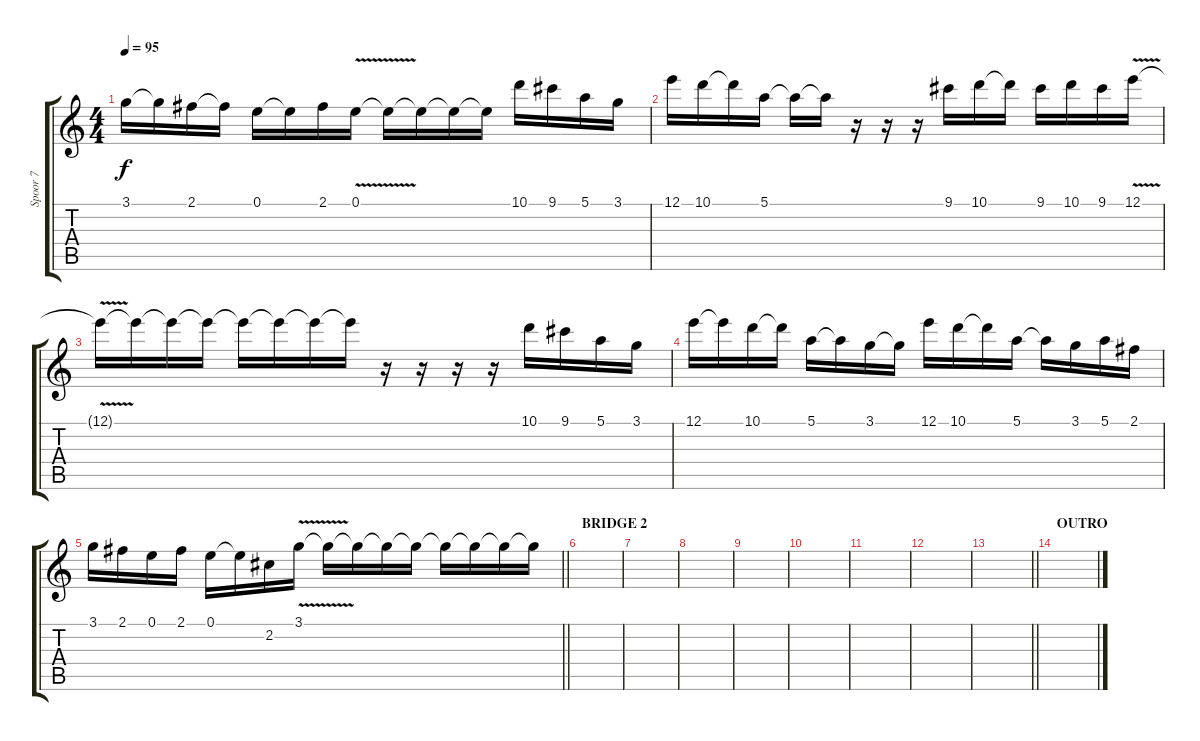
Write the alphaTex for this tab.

\track ("Spoor 7" "Spoor 7") {instrument acousticguitarsteel}
\staff {score tabs}
\tuning (E4 B3 G3 D3 A2 E2) {hide}
\ts (4 4)
\tempo 95
\clef g2
\ks c
3.1.16{dy f} 3.1{t}.16 2.1.16 2.1{t}.16 0.1.16 0.1{t}.16 2.1.16 0.1{v}.16 0.1{t}.16 0.1{t}.16 0.1{t}.16 0.1{t}.16 10.1.16 9.1.16 5.1.16 3.1.16 |
12.1.16 10.1.16 10.1{t}.16 5.1.16 5.1{t}.16 5.1{t}.16 r.16 r.16 r.16 9.1.16 10.1.16 10.1{t}.16 9.1.16 10.1.16 9.1.16 12.1{v}.16 |
12.1{t}.16 12.1{t}.16 12.1{t}.16 12.1{t}.16 12.1{t}.16 12.1{t}.16 12.1{t}.16 12.1{t}.16 r.16 r.16 r.16 r.16 10.1.16 9.1.16 5.1.16 3.1.16 |
12.1.16 12.1{t}.16 10.1.16 10.1{t}.16 5.1.16 5.1{t}.16 3.1.16 3.1{t}.16 12.1.16 10.1.16 10.1{t}.16 5.1.16 5.1{t}.16 3.1.16 5.1.16 2.1.16 |
\barLineRight lightlight
3.1.16 2.1.16 0.1.16 2.1.16 0.1.16 0.1{t}.16 2.2.16 3.1{v}.16 3.1{t}.16 3.1{t}.16 3.1{t}.16 3.1{t}.16 3.1{t}.16 3.1{t}.16 3.1{t}.16 3.1{t}.16 |
\section ("" "BRIDGE 2")
|
|
|
|
|
|
|
\barLineRight lightlight
|
\section ("" "OUTRO")
